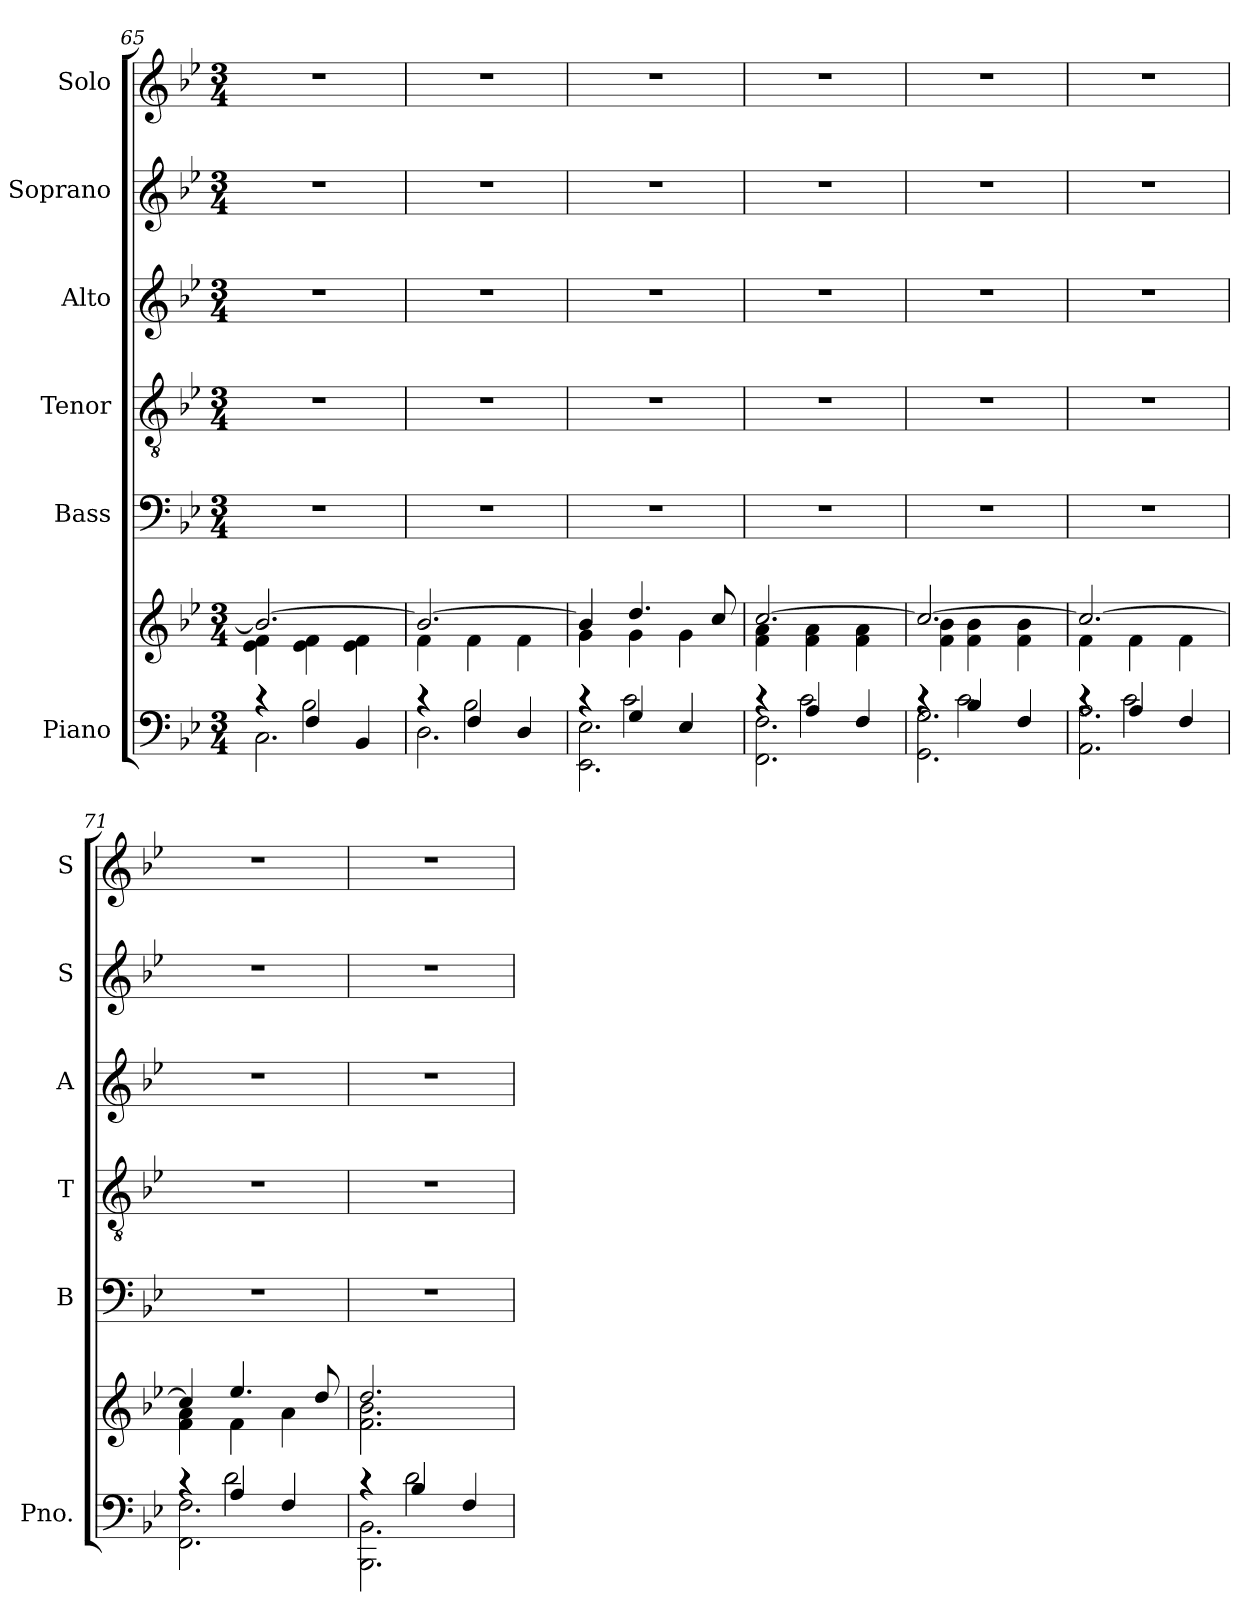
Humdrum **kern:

**kern	**kern	**kern	**kern	**kern	**kern	**kern
*part6	*part6	*part5	*part4	*part3	*part2	*part1
*staff7	*staff6	*staff5	*staff4	*staff3	*staff2	*staff1
*I"Piano	*	*I"Bass	*I"Tenor	*I"Alto	*I"Soprano	*I"Solo
*I'Pno.	*	*I'B	*I'T	*I'A	*I'S	*I'S
!!LO:PB:g=z
*clefF4	*clefG2	*clefF4	*clefGv2	*clefG2	*clefG2	*clefG2
*k[b-e-]	*k[b-e-]	*k[b-e-]	*k[b-e-]	*k[b-e-]	*k[b-e-]	*k[b-e-]
*B-:	*B-:	*B-:	*B-:	*B-:	*B-:	*B-:
*M3/4	*M3/4	*M3/4	*M3/4	*M3/4	*M3/4	*M3/4
=65	=65	=65	=65	=65	=65	=65
*^	*^	*	*	*	*	*
*	*^	*	*	*	*	*	*	*
4rc	2.C\	4rc	2.b-/_	4e-\ 4f\	2.r	2.r	2.r	2.r	2.r
4F/	.	2B-\	.	4e-\ 4f\	.	.	.	.	.
4BB-/	.	.	.	4e-\ 4f\	.	.	.	.	.
=66	=66	=66	=66	=66	=66	=66	=66	=66	=66
4rc	2.D\	4rc	2.b-/_	4f\	2.r	2.r	2.r	2.r	2.r
4F/	.	2B-\	.	4f\	.	.	.	.	.
4D/	.	.	.	4f\	.	.	.	.	.
=67	=67	=67	=67	=67	=67	=67	=67	=67	=67
4rc	2.EE-\ 2.E-\	4rc	4b-/]	4g\	2.r	2.r	2.r	2.r	2.r
4G/	.	2c\	4.dd/	4g\	.	.	.	.	.
4E-/	.	.	.	4g\	.	.	.	.	.
.	.	.	8cc/	.	.	.	.	.	.
=68	=68	=68	=68	=68	=68	=68	=68	=68	=68
4rc	2.FF\ 2.F\	4rc	[>2.cc/	4f\ 4a\	2.r	2.r	2.r	2.r	2.r
4A/	.	2c\	.	4f\ 4a\	.	.	.	.	.
4F/	.	.	.	4f\ 4a\	.	.	.	.	.
=69	=69	=69	=69	=69	=69	=69	=69	=69	=69
4rc	2.GG\ 2.G\	4rc	2.cc/_	4f\ 4b-\	2.r	2.r	2.r	2.r	2.r
4B-/	.	2c\	.	4f\ 4b-\	.	.	.	.	.
4F/	.	.	.	4f\ 4b-\	.	.	.	.	.
=70	=70	=70	=70	=70	=70	=70	=70	=70	=70
4rc	2.AA\ 2.A\	4rc	2.cc/_	4f\	2.r	2.r	2.r	2.r	2.r
4A/	.	2c\	.	4f\	.	.	.	.	.
4F/	.	.	.	4f\	.	.	.	.	.
=71	=71	=71	=71	=71	=71	=71	=71	=71	=71
4rc	2.FF\ 2.F\	4rc	4cc/]	4f\ 4a\	2.r	2.r	2.r	2.r	2.r
4A/	.	2d\	4.ee-/	4f\	.	.	.	.	.
4F/	.	.	.	4a\	.	.	.	.	.
.	.	.	8dd/	.	.	.	.	.	.
!!LO:LB:g=z
=72	=72	=72	=72	=72	=72	=72	=72	=72	=72
4rc	2.BBB-\ 2.BB-\	4rc	2.dd/	2.f\ 2.b-\	2.r	2.r	2.r	2.r	2.r
4B-/	.	2d\	.	.	.	.	.	.	.
4F/	.	.	.	.	.	.	.	.	.
*v	*v	*v	*	*	*	*	*	*	*
*	*v	*v	*	*	*	*	*
=	=	=	=	=	=	=
*-	*-	*-	*-	*-	*-	*-
